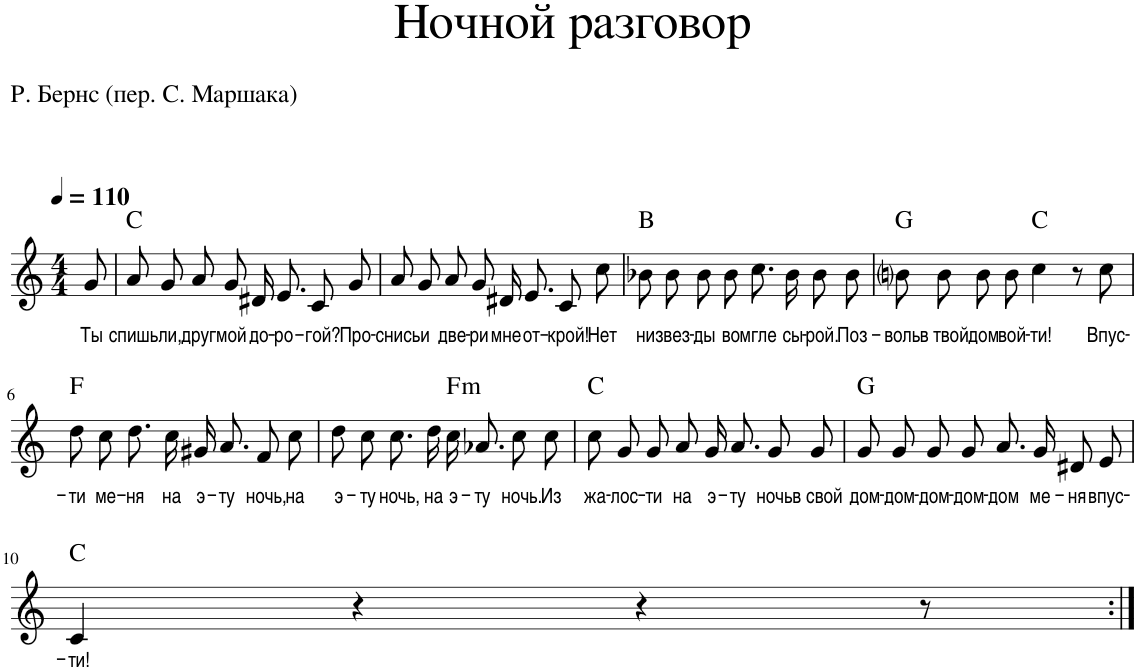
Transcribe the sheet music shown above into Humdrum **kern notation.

**kern	**text	**harte
*part1	*part1	*part1
*staff1	*staff1	*
*I"Piano	*	*
*I'Pno.	*	*
*clefG2	*	*
*k[]	*	*
*M4/4	*	*
*MM110	*	*
=1	=1	=1
!	!LO:LY:b	!
8g/	Ты	.
=2	=2	=2
!	!LO:LY:b	!
8a/L	спишь	C:maj
!	!LO:LY:b	!
8g/J	ли,	.
!	!LO:LY:b	!
8a/L	друг	.
!	!LO:LY:b	!
8g/J	мой	.
!	!LO:LY:b	!
16d#X/KL	до-	.
!	!LO:LY:b	!
8.e/J	-ро-	.
!	!LO:LY:b	!
8c/L	-гой?	.
!	!LO:LY:b	!
8g/J	Про-	.
=3	=3	=3
!	!LO:LY:b	!
8a/L	-снись	.
!	!LO:LY:b	!
8g/J	и	.
!	!LO:LY:b	!
8a/L	две-	.
!	!LO:LY:b	!
8g/J	-ри	.
!	!LO:LY:b	!
16d#X/KL	мне	.
!	!LO:LY:b	!
8.e/J	от-	.
!	!LO:LY:b	!
8c/L	-крой!	.
!	!LO:LY:b	!
8cc/J	Нет	.
=4	=4	=4
!	!LO:LY:b	!
8b-X\L	ни	B:maj
!	!LO:LY:b	!
8b-\J	звез-	.
!	!LO:LY:b	!
8b-\L	-ды	.
!	!LO:LY:b	!
8b-\J	во	.
!	!LO:LY:b	!
8.cc\L	мгле	.
!	!LO:LY:b	!
16b-\Jk	сы-	.
!	!LO:LY:b	!
8b-\L	-рой.	.
!	!LO:LY:b	!
8b-\J	Поз-	.
=5	=5	=5
!	!LO:LY:b	!
8bni\L	-воль	G:maj
!	!LO:LY:b	!
8b\J	в твой	.
!	!LO:LY:b	!
8b\L	дом	.
!	!LO:LY:b	!
8b\J	вой-	.
!	!LO:LY:b	!
4cc\	-ти!	C:maj
8r	.	.
!	!LO:LY:b	!
8cc\	Впус-	.
!!LO:LB:g=z
=6	=6	=6
!	!LO:LY:b	!
8dd\L	-ти	F:maj
!	!LO:LY:b	!
8cc\J	ме-	.
!	!LO:LY:b	!
8.dd\L	-ня	.
!	!LO:LY:b	!
16cc\Jk	на	.
!	!LO:LY:b	!
16g#X/KL	э-	.
!	!LO:LY:b	!
8.a/J	-ту	.
!	!LO:LY:b	!
8f/L	ночь,	.
!	!LO:LY:b	!
8cc/J	на	.
=7	=7	=7
!	!LO:LY:b	!
8dd\L	э-	.
!	!LO:LY:b	!
8cc\J	-ту	.
!	!LO:LY:b	!
8.cc\L	ночь,	.
!	!LO:LY:b	!
16dd\Jk	на	.
!	!LO:LY:b	!LO:H:kt=m
16cc\KL	э-	F:min
!	!LO:LY:b	!
8.a-X\J	-ту	.
!	!LO:LY:b	!
8cc\L	ночь.	.
!	!LO:LY:b	!
8cc\J	Из	.
=8	=8	=8
!	!LO:LY:b	!
8cc/L	жа-	C:maj
!	!LO:LY:b	!
8g/J	-лос-	.
!	!LO:LY:b	!
8g/L	-ти	.
!	!LO:LY:b	!
8a/J	на	.
!	!LO:LY:b	!
16g/KL	э-	.
!	!LO:LY:b	!
8.a/J	-ту	.
!	!LO:LY:b	!
8g/L	ночь	.
!	!LO:LY:b	!
8g/J	в свой	.
=9	=9	=9
!	!LO:LY:b	!
8g/L	дом-	G:maj
!	!LO:LY:b	!
8g/J	-дом-	.
!	!LO:LY:b	!
8g/L	-дом-	.
!	!LO:LY:b	!
8g/J	-дом-	.
!	!LO:LY:b	!
8.a/L	-дом	.
!	!LO:LY:b	!
16g/Jk	ме-	.
!	!LO:LY:b	!
8d#X/L	-ня	.
!	!LO:LY:b	!
8e/J	впус-	.
!!LO:LB:g=z
=10	=10	=10
!	!LO:LY:b	!
4c/	-ти!	C:maj
4r	.	.
4r	.	.
8r	.	.
=:|!	=:|!	=:|!
*-	*-	*-
